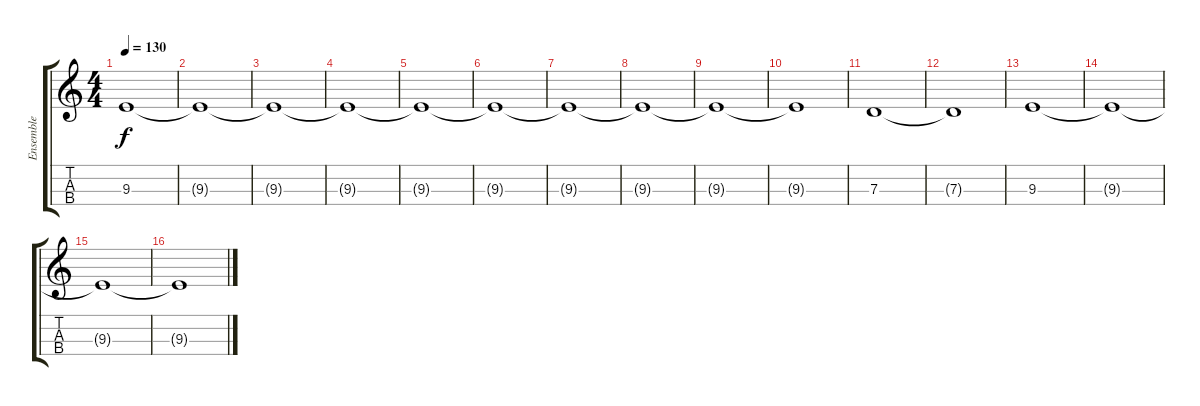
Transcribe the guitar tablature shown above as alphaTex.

\track ("Ensemble" "Ensemble") {instrument stringensemble2}
\staff {score tabs}
\tuning (E4 B3 G3 D3) {hide}
\ts (4 4)
\tempo 130
\clef g2
\ks c
9.3{t}.1{dy f} |
9.3{t}.1 |
9.3{t}.1 |
9.3{t}.1 |
9.3{t}.1 |
9.3{t}.1 |
9.3{t}.1 |
9.3{t}.1 |
9.3{t}.1 |
9.3{t}.1 |
7.3.1 |
7.3{t}.1 |
9.3.1 |
9.3{t}.1 |
9.3{t}.1 |
9.3{t}.1
